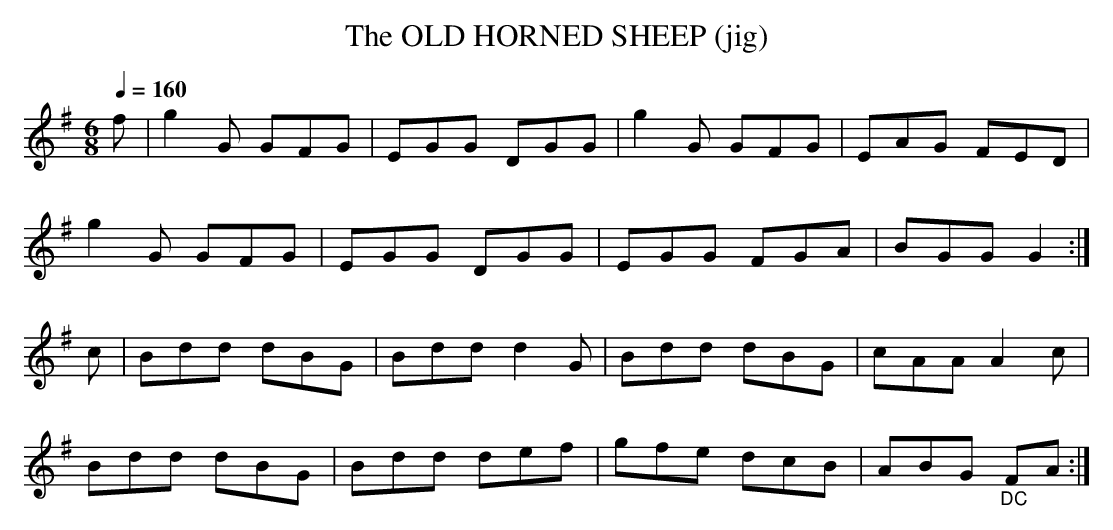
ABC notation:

X:1
T:OLD HORNED SHEEP (jig), The
Q:1/4=160
M:6/8
L:1/8
K:G
f|g2G GFG|EGG DGG|g2G GFG|EAG FED|
g2G GFG|EGG DGG|EGG FGA|BGG G2 :|
c|Bdd dBG|Bdd d2G|Bdd dBG|cAA A2c|
Bdd dBG|Bdd def|gfe dcB|ABG "_DC"FA :|
